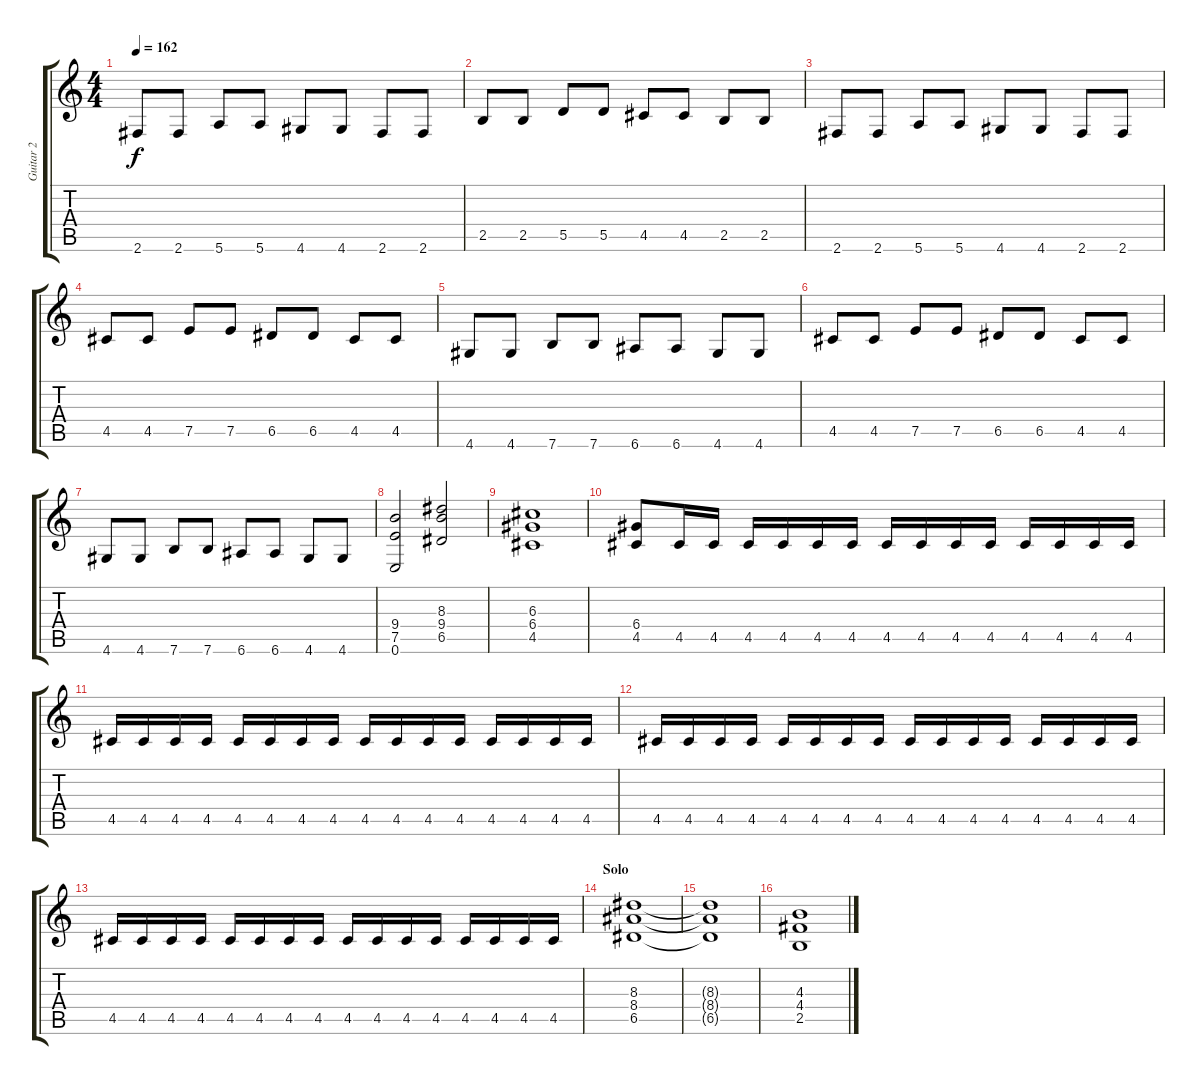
\track ("Guitar 2" "Guitar 2") {instrument distortionguitar}
\staff {score tabs}
\tuning (E4 B3 G3 D3 A2 E2) {hide}
\ts (4 4)
\tempo 162
\clef g2
\ks c
2.6.8{dy f} 2.6.8 5.6.8 5.6.8 4.6.8 4.6.8 2.6.8 2.6.8 |
2.5.8 2.5.8 5.5.8 5.5.8 4.5.8 4.5.8 2.5.8 2.5.8 |
2.6.8 2.6.8 5.6.8 5.6.8 4.6.8 4.6.8 2.6.8 2.6.8 |
4.5.8 4.5.8 7.5.8 7.5.8 6.5.8 6.5.8 4.5.8 4.5.8 |
4.6.8 4.6.8 7.6.8 7.6.8 6.6.8 6.6.8 4.6.8 4.6.8 |
4.5.8 4.5.8 7.5.8 7.5.8 6.5.8 6.5.8 4.5.8 4.5.8 |
4.6.8 4.6.8 7.6.8 7.6.8 6.6.8 6.6.8 4.6.8 4.6.8 |
(9.4 7.5 0.6).2 (8.3 9.4 6.5).2 |
(6.3 6.4 4.5).1 |
\section ("" "")
(6.4 4.5).8 4.5.16 4.5.16 4.5.16 4.5.16 4.5.16 4.5.16 4.5.16 4.5.16 4.5.16 4.5.16 4.5.16 4.5.16 4.5.16 4.5.16 |
4.5.16 4.5.16 4.5.16 4.5.16 4.5.16 4.5.16 4.5.16 4.5.16 4.5.16 4.5.16 4.5.16 4.5.16 4.5.16 4.5.16 4.5.16 4.5.16 |
4.5.16 4.5.16 4.5.16 4.5.16 4.5.16 4.5.16 4.5.16 4.5.16 4.5.16 4.5.16 4.5.16 4.5.16 4.5.16 4.5.16 4.5.16 4.5.16 |
4.5.16 4.5.16 4.5.16 4.5.16 4.5.16 4.5.16 4.5.16 4.5.16 4.5.16 4.5.16 4.5.16 4.5.16 4.5.16 4.5.16 4.5.16 4.5.16 |
\section ("" "Solo")
(8.3 8.4 6.5).1 |
(8.3{t} 8.4{t} 6.5{t}).1 |
(4.3 4.4 2.5).1
